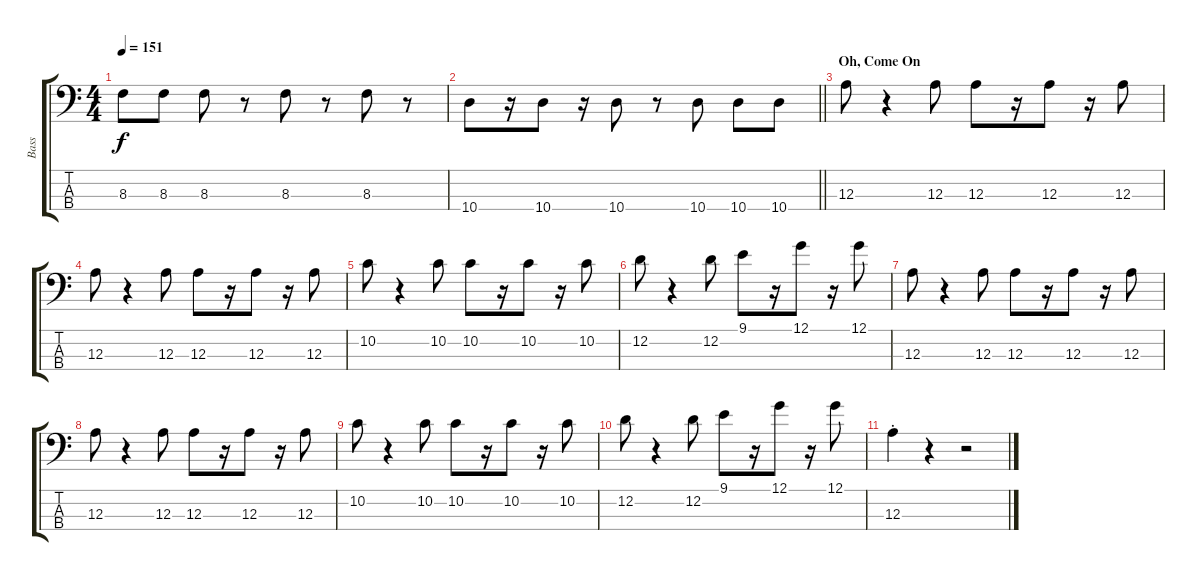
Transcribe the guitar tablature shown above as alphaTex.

\track ("Bass" "Bass") {instrument electricbassfinger}
\staff {score tabs}
\tuning (G2 D2 A1 E1) {hide}
\ts (4 4)
\tempo 151
\clef f4
\ks c
8.3.8{dy f} 8.3.8 8.3.8 r.8 8.3.8 r.8 8.3.8 r.8 |
\barLineRight lightlight
10.4.8 r.16 10.4.8 r.16 10.4.8 r.8 10.4.8 10.4.8 10.4.8 |
\section ("" "Oh, Come On")
12.3.8 r.4 12.3.8 12.3.8 r.16 12.3.8 r.16 12.3.8 |
12.3.8 r.4 12.3.8 12.3.8 r.16 12.3.8 r.16 12.3.8 |
10.2.8 r.4 10.2.8 10.2.8 r.16 10.2.8 r.16 10.2.8 |
12.2.8 r.4 12.2.8 9.1.8 r.16 12.1.8 r.16 12.1.8 |
12.3.8 r.4 12.3.8 12.3.8 r.16 12.3.8 r.16 12.3.8 |
12.3.8 r.4 12.3.8 12.3.8 r.16 12.3.8 r.16 12.3.8 |
10.2.8 r.4 10.2.8 10.2.8 r.16 10.2.8 r.16 10.2.8 |
12.2.8 r.4 12.2.8 9.1.8 r.16 12.1.8 r.16 12.1.8 |
12.3{st}.4 r.4 r.2
